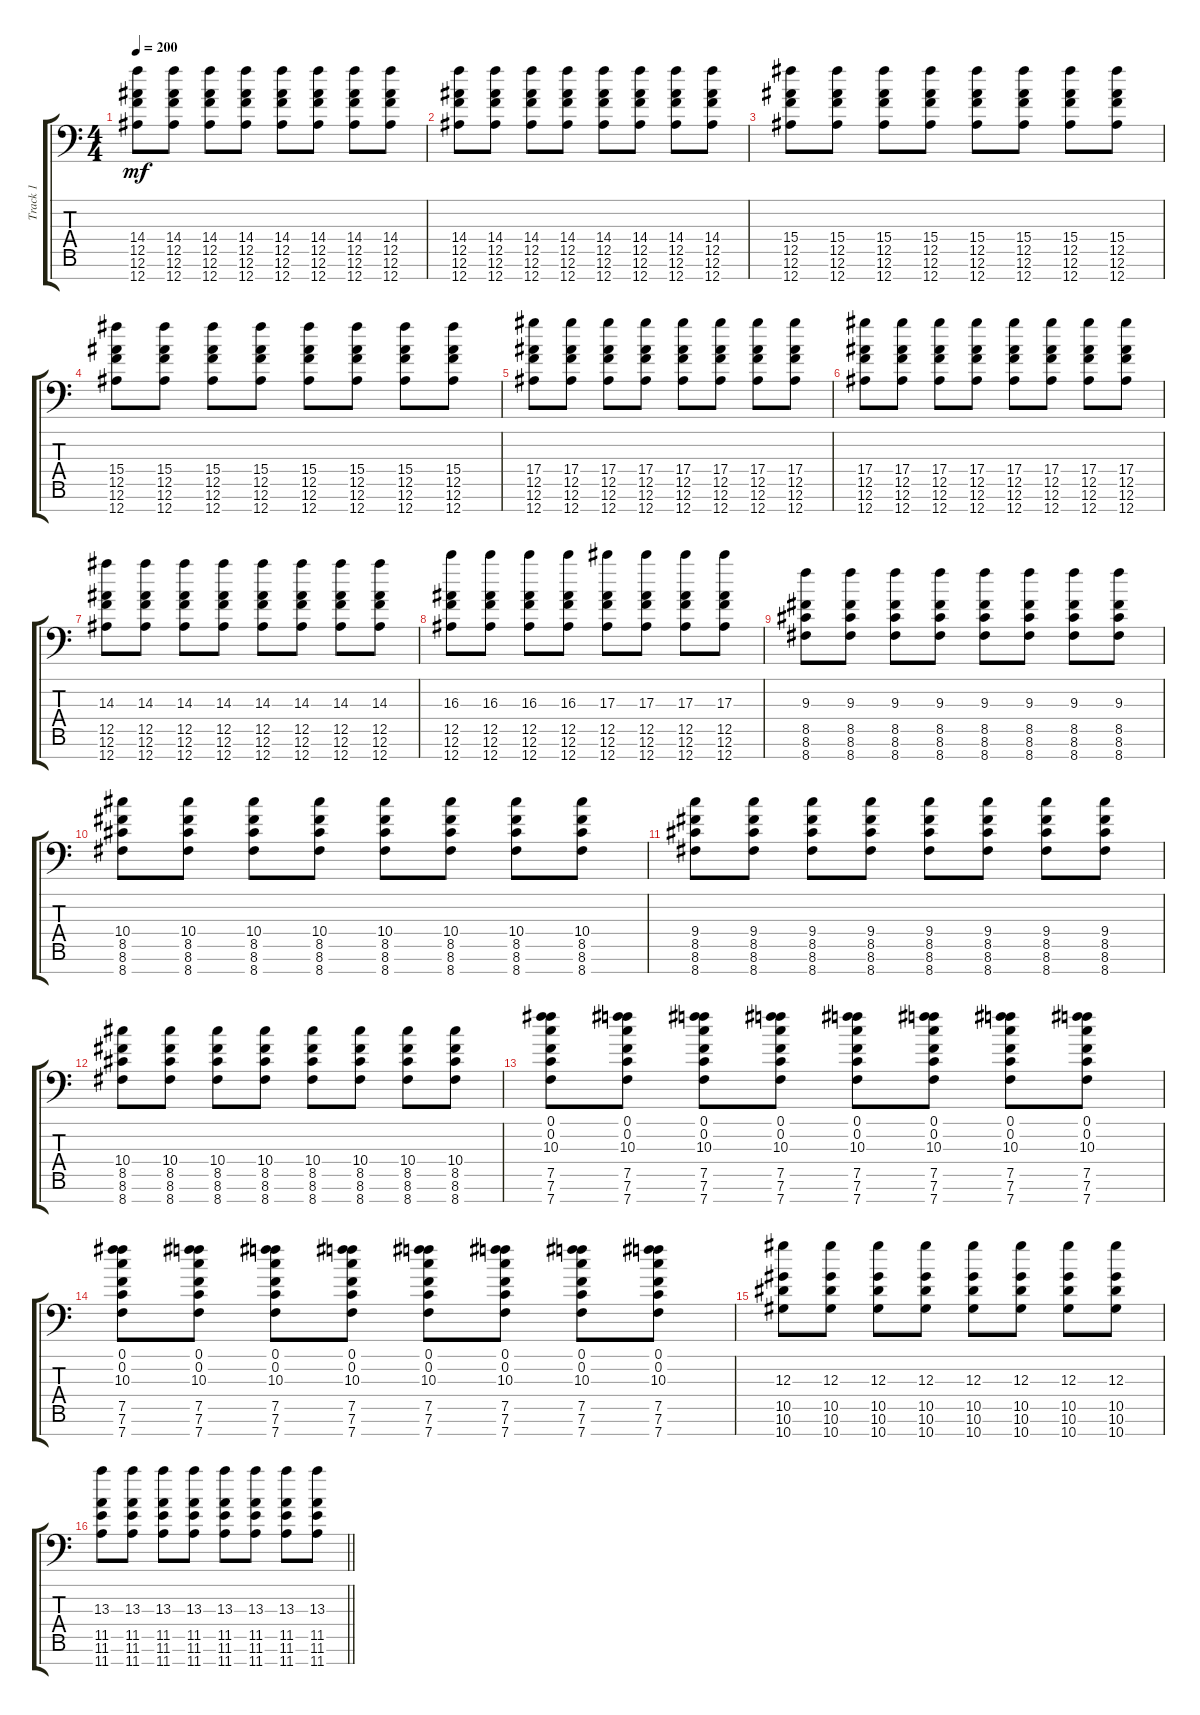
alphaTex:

\track ("Track 1" "Track 1") {instrument overdrivenguitar}
\staff {score tabs}
\tuning (F4 C4 Ab3 Eb3 Bb2 F2 Bb1) {hide}
\ts (4 4)
\tempo 200
\clef f4
\ks c
(14.4 12.5 12.6 12.7).8{dy mf} (14.4 12.5 12.6 12.7).8 (14.4 12.5 12.6 12.7).8 (14.4 12.5 12.6 12.7).8 (14.4 12.5 12.6 12.7).8 (14.4 12.5 12.6 12.7).8 (14.4 12.5 12.6 12.7).8 (14.4 12.5 12.6 12.7).8 |
(14.4 12.5 12.6 12.7).8 (14.4 12.5 12.6 12.7).8 (14.4 12.5 12.6 12.7).8 (14.4 12.5 12.6 12.7).8 (14.4 12.5 12.6 12.7).8 (14.4 12.5 12.6 12.7).8 (14.4 12.5 12.6 12.7).8 (14.4 12.5 12.6 12.7).8 |
(15.4 12.5 12.6 12.7).8 (15.4 12.5 12.6 12.7).8 (15.4 12.5 12.6 12.7).8 (15.4 12.5 12.6 12.7).8 (15.4 12.5 12.6 12.7).8 (15.4 12.5 12.6 12.7).8 (15.4 12.5 12.6 12.7).8 (15.4 12.5 12.6 12.7).8 |
(15.4 12.5 12.6 12.7).8 (15.4 12.5 12.6 12.7).8 (15.4 12.5 12.6 12.7).8 (15.4 12.5 12.6 12.7).8 (15.4 12.5 12.6 12.7).8 (15.4 12.5 12.6 12.7).8 (15.4 12.5 12.6 12.7).8 (15.4 12.5 12.6 12.7).8 |
(17.4 12.5 12.6 12.7).8 (17.4 12.5 12.6 12.7).8 (17.4 12.5 12.6 12.7).8 (17.4 12.5 12.6 12.7).8 (17.4 12.5 12.6 12.7).8 (17.4 12.5 12.6 12.7).8 (17.4 12.5 12.6 12.7).8 (17.4 12.5 12.6 12.7).8 |
(17.4 12.5 12.6 12.7).8 (17.4 12.5 12.6 12.7).8 (17.4 12.5 12.6 12.7).8 (17.4 12.5 12.6 12.7).8 (17.4 12.5 12.6 12.7).8 (17.4 12.5 12.6 12.7).8 (17.4 12.5 12.6 12.7).8 (17.4 12.5 12.6 12.7).8 |
(14.3 12.5 12.6 12.7).8 (14.3 12.5 12.6 12.7).8 (14.3 12.5 12.6 12.7).8 (14.3 12.5 12.6 12.7).8 (14.3 12.5 12.6 12.7).8 (14.3 12.5 12.6 12.7).8 (14.3 12.5 12.6 12.7).8 (14.3 12.5 12.6 12.7).8 |
(16.3 12.5 12.6 12.7).8 (16.3 12.5 12.6 12.7).8 (16.3 12.5 12.6 12.7).8 (16.3 12.5 12.6 12.7).8 (17.3 12.5 12.6 12.7).8 (17.3 12.5 12.6 12.7).8 (17.3 12.5 12.6 12.7).8 (17.3 12.5 12.6 12.7).8 |
(9.3 8.5 8.6 8.7).8 (9.3 8.5 8.6 8.7).8 (9.3 8.5 8.6 8.7).8 (9.3 8.5 8.6 8.7).8 (9.3 8.5 8.6 8.7).8 (9.3 8.5 8.6 8.7).8 (9.3 8.5 8.6 8.7).8 (9.3 8.5 8.6 8.7).8 |
(10.4 8.5 8.6 8.7).8 (10.4 8.5 8.6 8.7).8 (10.4 8.5 8.6 8.7).8 (10.4 8.5 8.6 8.7).8 (10.4 8.5 8.6 8.7).8 (10.4 8.5 8.6 8.7).8 (10.4 8.5 8.6 8.7).8 (10.4 8.5 8.6 8.7).8 |
(9.4 8.5 8.6 8.7).8 (9.4 8.5 8.6 8.7).8 (9.4 8.5 8.6 8.7).8 (9.4 8.5 8.6 8.7).8 (9.4 8.5 8.6 8.7).8 (9.4 8.5 8.6 8.7).8 (9.4 8.5 8.6 8.7).8 (9.4 8.5 8.6 8.7).8 |
(10.4 8.5 8.6 8.7).8 (10.4 8.5 8.6 8.7).8 (10.4 8.5 8.6 8.7).8 (10.4 8.5 8.6 8.7).8 (10.4 8.5 8.6 8.7).8 (10.4 8.5 8.6 8.7).8 (10.4 8.5 8.6 8.7).8 (10.4 8.5 8.6 8.7).8 |
(0.1 0.2 10.3 7.5 7.6 7.7).8 (0.1 0.2 10.3 7.5 7.6 7.7).8 (0.1 0.2 10.3 7.5 7.6 7.7).8 (0.1 0.2 10.3 7.5 7.6 7.7).8 (0.1 0.2 10.3 7.5 7.6 7.7).8 (0.1 0.2 10.3 7.5 7.6 7.7).8 (0.1 0.2 10.3 7.5 7.6 7.7).8 (0.1 0.2 10.3 7.5 7.6 7.7).8 |
(0.1 0.2 10.3 7.5 7.6 7.7).8 (0.1 0.2 10.3 7.5 7.6 7.7).8 (0.1 0.2 10.3 7.5 7.6 7.7).8 (0.1 0.2 10.3 7.5 7.6 7.7).8 (0.1 0.2 10.3 7.5 7.6 7.7).8 (0.1 0.2 10.3 7.5 7.6 7.7).8 (0.1 0.2 10.3 7.5 7.6 7.7).8 (0.1 0.2 10.3 7.5 7.6 7.7).8 |
(12.3 10.5 10.6 10.7).8 (12.3 10.5 10.6 10.7).8 (12.3 10.5 10.6 10.7).8 (12.3 10.5 10.6 10.7).8 (12.3 10.5 10.6 10.7).8 (12.3 10.5 10.6 10.7).8 (12.3 10.5 10.6 10.7).8 (12.3 10.5 10.6 10.7).8 |
\barLineRight lightlight
(13.3 11.5 11.6 11.7).8 (13.3 11.5 11.6 11.7).8 (13.3 11.5 11.6 11.7).8 (13.3 11.5 11.6 11.7).8 (13.3 11.5 11.6 11.7).8 (13.3 11.5 11.6 11.7).8 (13.3 11.5 11.6 11.7).8 (13.3 11.5 11.6 11.7).8
